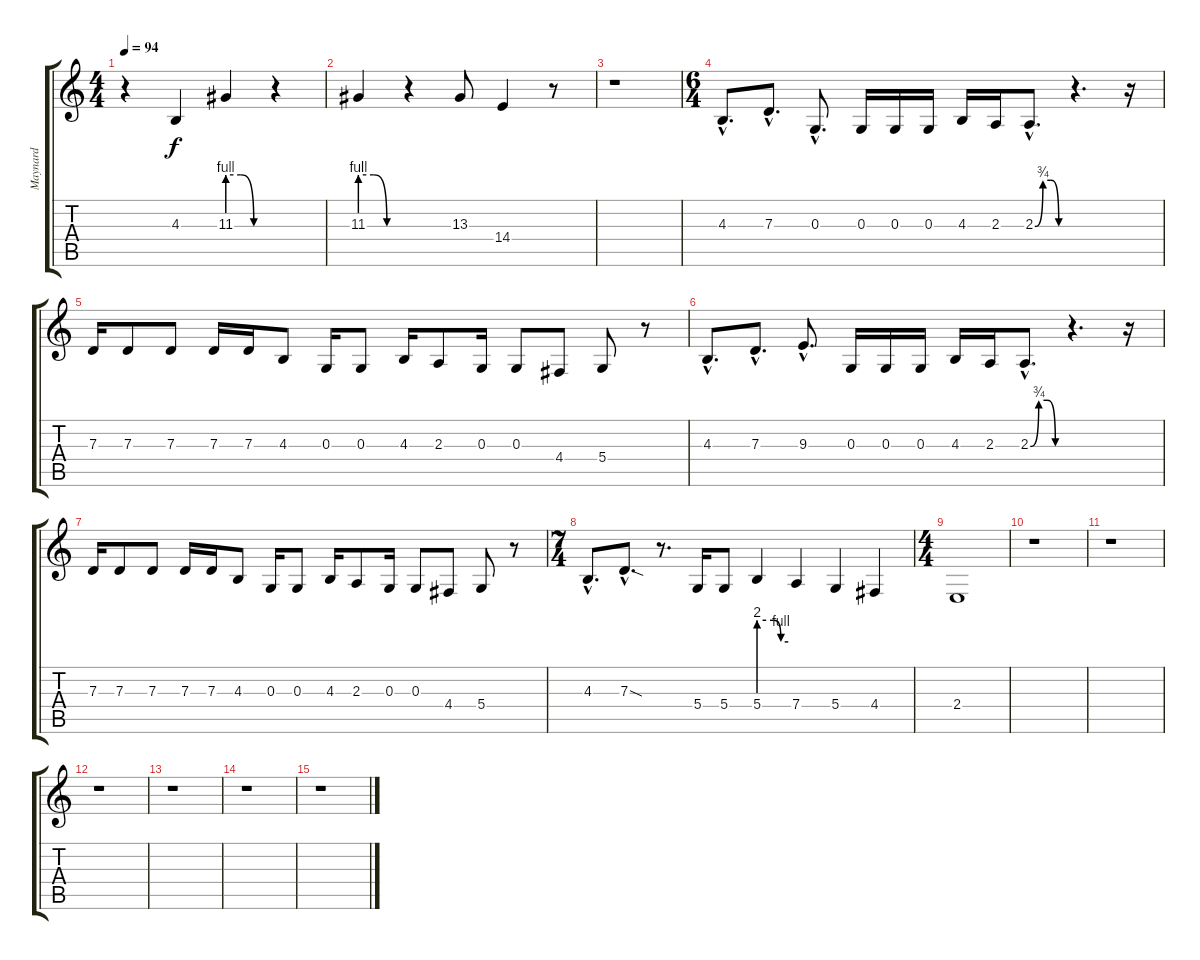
\track ("Maynard" "Maynard") {instrument clarinet}
\staff {score tabs}
\tuning (E4 B3 G3 D3 A2 D2) {hide}
\ts (4 4)
\tempo 94
\clef g2
\ks c
r.4{dy f} 4.3.4 11.3{be (custom 0 4 20 4 40 0 60 0)}.4 r.4 |
11.3{be (custom 0 4 20 4 40 0 60 0)}.4 r.4 13.3.8 14.4.4 r.8 |
r.1 |
\ts (6 4)
4.3{hac}.8{d} 7.3{hac}.8{d} 0.3{hac}.8{d} 0.3.16 0.3.16 0.3.16 4.3.16 2.3.16 2.3{be (custom 0 0 15 3 30 3 45 0 60 0) hac}.8{d} r.4{d} r.16 |
7.3.16 7.3.8 7.3.8 7.3.16 7.3.16 4.3.8 0.3.16 0.3.8 4.3.16 2.3.8 0.3.16 0.3.8 4.4.8 5.4.8 r.8 |
4.3{hac}.8{d} 7.3{hac}.8{d} 9.3{hac}.8{d} 0.3.16 0.3.16 0.3.16 4.3.16 2.3.16 2.3{be (custom 0 0 15 3 30 3 45 0 60 0) hac}.8{d} r.4{d} r.16 |
7.3.16 7.3.8 7.3.8 7.3.16 7.3.16 4.3.8 0.3.16 0.3.8 4.3.16 2.3.8 0.3.16 0.3.8 4.4.8 5.4.8 r.8 |
\ts (7 4)
4.3{hac}.8{d} 7.3{sod hac}.8{d} r.8{d} 5.4.16 5.4.8 5.4{be (custom 0 8 15 8 30 8 45 4 60 4)}.4 7.4.4 5.4.4 4.4.4 |
\ts (4 4)
2.4.1 |
r.1 |
r.1 |
r.1 |
r.1 |
r.1 |
r.1
